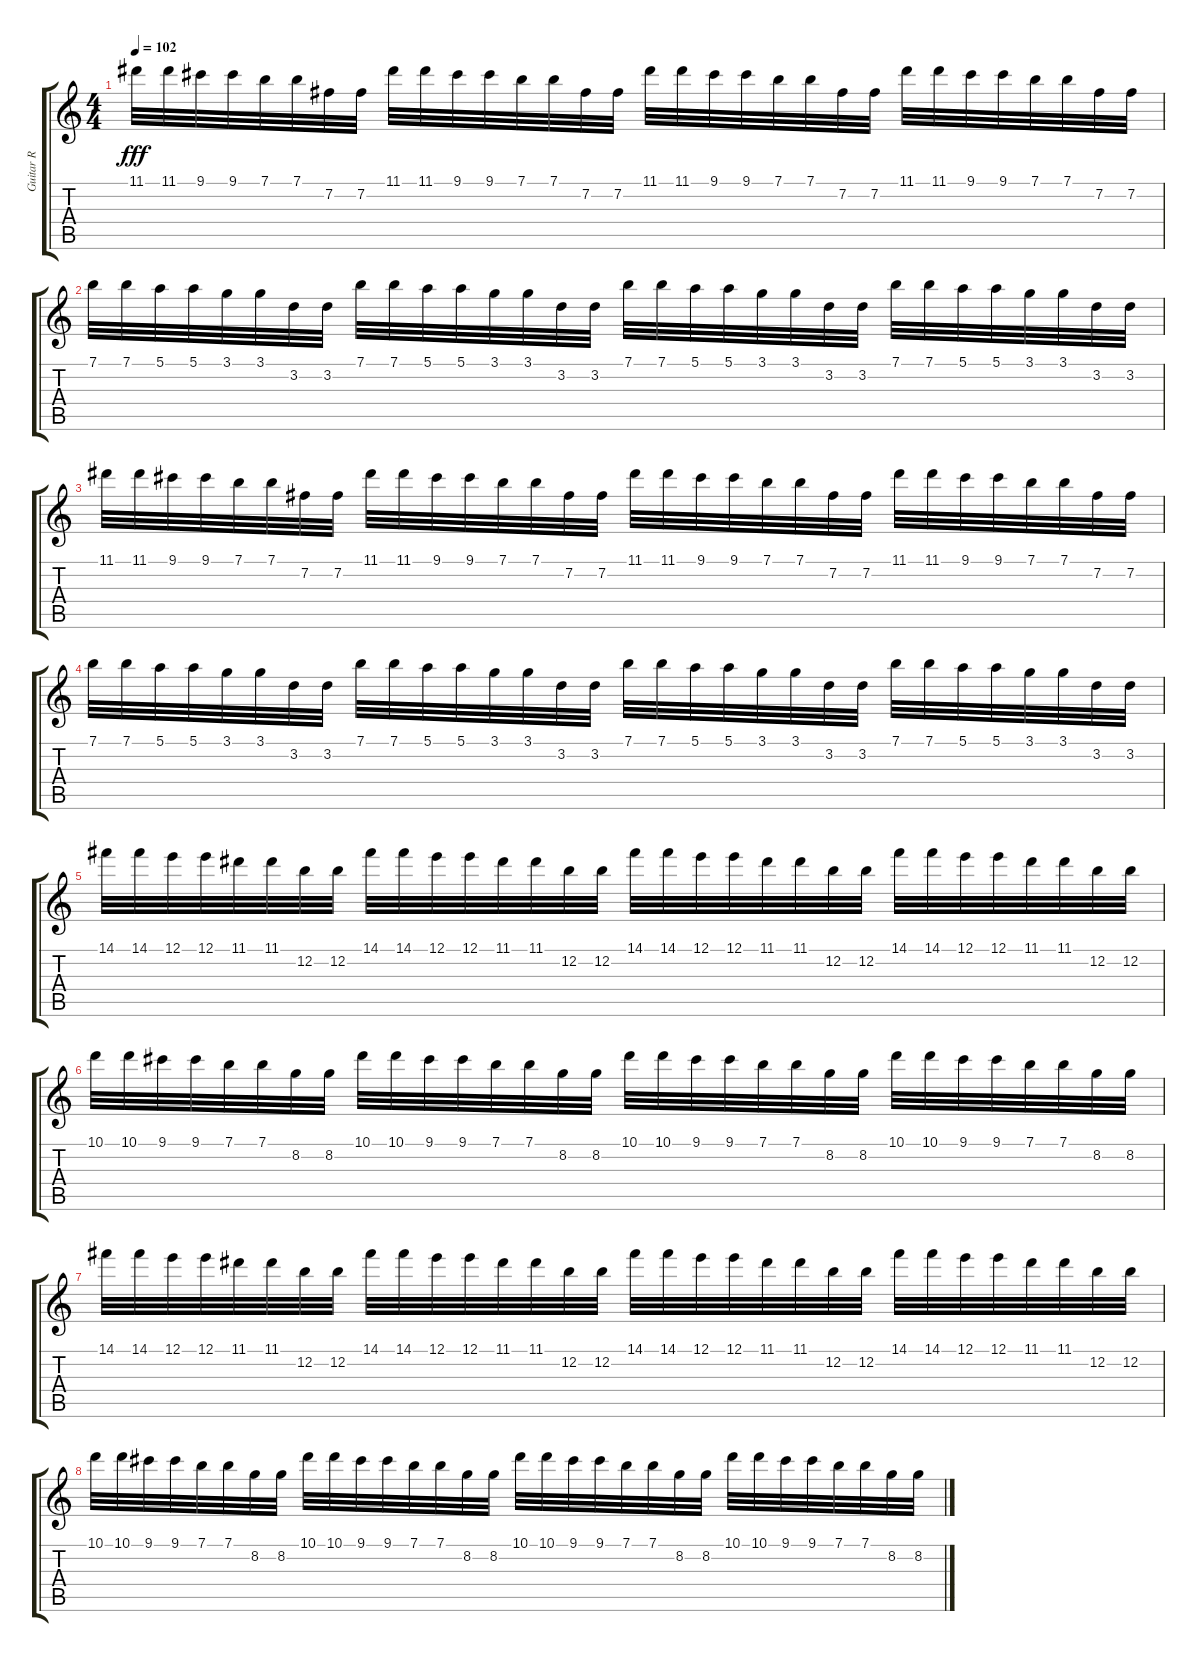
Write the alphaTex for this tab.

\track ("Guitar R" "Guitar R") {instrument distortionguitar}
\staff {score tabs}
\tuning (E4 B3 G3 D3 A2 E2) {hide}
\ts (4 4)
\tempo 102
\clef g2
\ks c
11.1.32{dy fff} 11.1.32 9.1.32 9.1.32 7.1.32 7.1.32 7.2.32 7.2.32 11.1.32 11.1.32 9.1.32 9.1.32 7.1.32 7.1.32 7.2.32 7.2.32 11.1.32 11.1.32 9.1.32 9.1.32 7.1.32 7.1.32 7.2.32 7.2.32 11.1.32 11.1.32 9.1.32 9.1.32 7.1.32 7.1.32 7.2.32 7.2.32 |
7.1.32 7.1.32 5.1.32 5.1.32 3.1.32 3.1.32 3.2.32 3.2.32 7.1.32 7.1.32 5.1.32 5.1.32 3.1.32 3.1.32 3.2.32 3.2.32 7.1.32 7.1.32 5.1.32 5.1.32 3.1.32 3.1.32 3.2.32 3.2.32 7.1.32 7.1.32 5.1.32 5.1.32 3.1.32 3.1.32 3.2.32 3.2.32 |
11.1.32 11.1.32 9.1.32 9.1.32 7.1.32 7.1.32 7.2.32 7.2.32 11.1.32 11.1.32 9.1.32 9.1.32 7.1.32 7.1.32 7.2.32 7.2.32 11.1.32 11.1.32 9.1.32 9.1.32 7.1.32 7.1.32 7.2.32 7.2.32 11.1.32 11.1.32 9.1.32 9.1.32 7.1.32 7.1.32 7.2.32 7.2.32 |
7.1.32 7.1.32 5.1.32 5.1.32 3.1.32 3.1.32 3.2.32 3.2.32 7.1.32 7.1.32 5.1.32 5.1.32 3.1.32 3.1.32 3.2.32 3.2.32 7.1.32 7.1.32 5.1.32 5.1.32 3.1.32 3.1.32 3.2.32 3.2.32 7.1.32 7.1.32 5.1.32 5.1.32 3.1.32 3.1.32 3.2.32 3.2.32 |
14.1.32 14.1.32 12.1.32 12.1.32 11.1.32 11.1.32 12.2.32 12.2.32 14.1.32 14.1.32 12.1.32 12.1.32 11.1.32 11.1.32 12.2.32 12.2.32 14.1.32 14.1.32 12.1.32 12.1.32 11.1.32 11.1.32 12.2.32 12.2.32 14.1.32 14.1.32 12.1.32 12.1.32 11.1.32 11.1.32 12.2.32 12.2.32 |
10.1.32 10.1.32 9.1.32 9.1.32 7.1.32 7.1.32 8.2.32 8.2.32 10.1.32 10.1.32 9.1.32 9.1.32 7.1.32 7.1.32 8.2.32 8.2.32 10.1.32 10.1.32 9.1.32 9.1.32 7.1.32 7.1.32 8.2.32 8.2.32 10.1.32 10.1.32 9.1.32 9.1.32 7.1.32 7.1.32 8.2.32 8.2.32 |
14.1.32 14.1.32 12.1.32 12.1.32 11.1.32 11.1.32 12.2.32 12.2.32 14.1.32 14.1.32 12.1.32 12.1.32 11.1.32 11.1.32 12.2.32 12.2.32 14.1.32 14.1.32 12.1.32 12.1.32 11.1.32 11.1.32 12.2.32 12.2.32 14.1.32 14.1.32 12.1.32 12.1.32 11.1.32 11.1.32 12.2.32 12.2.32 |
10.1.32 10.1.32 9.1.32 9.1.32 7.1.32 7.1.32 8.2.32 8.2.32 10.1.32 10.1.32 9.1.32 9.1.32 7.1.32 7.1.32 8.2.32 8.2.32 10.1.32 10.1.32 9.1.32 9.1.32 7.1.32 7.1.32 8.2.32 8.2.32 10.1.32 10.1.32 9.1.32 9.1.32 7.1.32 7.1.32 8.2.32 8.2.32
